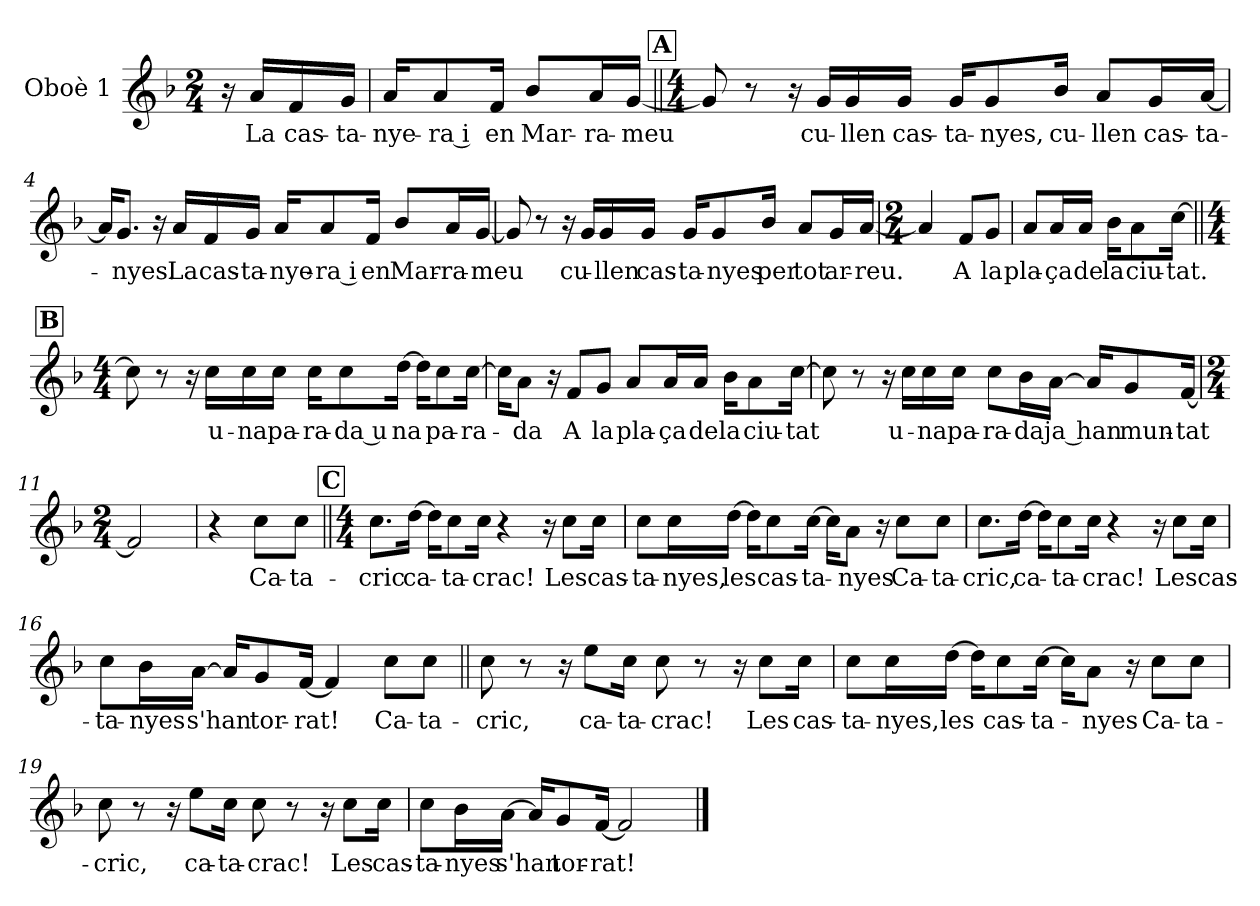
**kern	**text
*part1	*part1
*staff1	*staff1
*I"Oboè 1	*
*I'Ob. 1	*
*clefG2	*
*k[b-]	*
*M2/4	*
*MM102	*
=1	=1
16r	.
!	!LO:LY:b
16a/LL	La
!	!LO:LY:b
16f/	cas-
!	!LO:LY:b
16g/JJ	-ta-
=2	=2
!	!LO:LY:b
16a/KL	-nye-
!	!LO:LY:b
8a/	ra i
!	!LO:LY:b
16f/Jk	en
!	!LO:LY:b
8b-/L	Mar-
!	!LO:LY:b
16a/L	-ra-
!	!LO:LY:b
[16g/JJ	-meu
!!LO:REH:place=s1:a:B:fs=14:t=A
=3||	=3||
*M4/4	*
8g/]	.
8r	.
16r	.
!	!LO:LY:b
16g/LL	cu-
!	!LO:LY:b
16g/	-llen
!	!LO:LY:b
16g/JJ	cas-
!	!LO:LY:b
16g/KL	-ta-
!	!LO:LY:b
8g/	-nyes,
!	!LO:LY:b
16b-/Jk	cu-
!	!LO:LY:b
8a/L	-llen
!	!LO:LY:b
16g/L	cas-
!	!LO:LY:b
[16a/JJ	-ta-
!!LO:LB:g=z
=4	=4
16a/KL]	.
!	!LO:LY:b
8.g/J	-nyes.
16r	.
!	!LO:LY:b
16a/LL	La
!	!LO:LY:b
16f/	cas-
!	!LO:LY:b
16g/JJ	-ta-
!	!LO:LY:b
16a/KL	-nye-
!	!LO:LY:b
8a/	ra i
!	!LO:LY:b
16f/Jk	en
!	!LO:LY:b
8b-/L	Mar-
!	!LO:LY:b
16a/L	-ra-
!	!LO:LY:b
[16g/JJ	-meu
=5	=5
8g/]	.
8r	.
16r	.
!	!LO:LY:b
16g/LL	cu-
!	!LO:LY:b
16g/	-llen
!	!LO:LY:b
16g/JJ	cas-
!	!LO:LY:b
16g/KL	-ta-
!	!LO:LY:b
8g/	-nyes
!	!LO:LY:b
16b-/Jk	per
!	!LO:LY:b
8a/L	tot
!	!LO:LY:b
16g/L	ar-
!	!LO:LY:b
[16a/JJ	-reu.
=6	=6
*M2/4	*
4a/]	.
!	!LO:LY:b
8f/L	A
!	!LO:LY:b
8g/J	la
!!LO:LB:g=z
=7	=7
!	!LO:LY:b
8a/L	pla-
!	!LO:LY:b
16a/L	-ça
!	!LO:LY:b
16a/JJ	de
!	!LO:LY:b
16b-\KL	la
!	!LO:LY:b
8a\	ciu-
!	!LO:LY:b
[16cc\Jk	-tat.
!!LO:REH:place=s1:a:B:fs=14:t=B
=8||	=8||
*M4/4	*
8cc\]	.
8r	.
16r	.
!	!LO:LY:b
16cc\LL	u-
!	!LO:LY:b
16cc\	-na
!	!LO:LY:b
16cc\JJ	pa-
!	!LO:LY:b
16cc\KL	-ra-
!	!LO:LY:b
8cc\	da u
!	!LO:LY:b
[16dd\Jk	-na
16dd\KL]	.
!	!LO:LY:b
8cc\	pa-
!	!LO:LY:b
[16cc\Jk	-ra-
=9	=9
16cc\KL]	.
!	!LO:LY:b
8a\J	-da
16r	.
!	!LO:LY:b
8f/L	A
!	!LO:LY:b
8g/J	la
!	!LO:LY:b
8a/L	pla-
!	!LO:LY:b
16a/L	-ça
!	!LO:LY:b
16a/JJ	de
!	!LO:LY:b
16b-\KL	la
!	!LO:LY:b
8a\	ciu-
!	!LO:LY:b
[16cc\Jk	-tat
!!LO:LB:g=z
=10	=10
8cc\]	.
8r	.
16r	.
!	!LO:LY:b
16cc\LL	u-
!	!LO:LY:b
16cc\	-na
!	!LO:LY:b
16cc\JJ	pa-
!	!LO:LY:b
8cc\L	-ra-
!	!LO:LY:b
16b-\L	-da
!	!LO:LY:b
[16a\JJ	ja han
16a/KL]	.
!	!LO:LY:b
8g/	mun-
!	!LO:LY:b
[16f/Jk	-tat
=11	=11
*M2/4	*
2f/]	.
=12	=12
4r	.
!	!LO:LY:b
8cc\L	Ca-
!	!LO:LY:b
8cc\J	-ta-
!!LO:REH:place=s1:a:B:fs=14:t=C
=13||	=13||
*M4/4	*
!	!LO:LY:b
8.cc\L	-cric
!	!LO:LY:b
[16dd\Jk	ca-
16dd\KL]	.
!	!LO:LY:b
8cc\	-ta-
!	!LO:LY:b
16cc\Jk	-crac!
4r	.
16r	.
!	!LO:LY:b
8cc\L	Les
!	!LO:LY:b
16cc\Jk	cas-
!!LO:LB:g=z
=14	=14
!	!LO:LY:b
8cc\L	-ta-
!	!LO:LY:b
16cc\L	-nyes,
!	!LO:LY:b
[16dd\JJ	les
16dd\KL]	.
!	!LO:LY:b
8cc\	cas-
!	!LO:LY:b
[16cc\Jk	-ta-
16cc\KL]	.
!	!LO:LY:b
8a\J	-nyes
16r	.
!	!LO:LY:b
8cc\L	Ca-
!	!LO:LY:b
8cc\J	-ta-
=15	=15
!	!LO:LY:b
8.cc\L	-cric,
!	!LO:LY:b
[16dd\Jk	ca-
16dd\KL]	.
!	!LO:LY:b
8cc\	-ta-
!	!LO:LY:b
16cc\Jk	-crac!
4r	.
16r	.
!	!LO:LY:b
8cc\L	Les
!	!LO:LY:b
16cc\Jk	cas-
=16	=16
!	!LO:LY:b
8cc\L	-ta-
!	!LO:LY:b
16b-\L	-nyes
!	!LO:LY:b
[16a\JJ	s'han
16a/KL]	.
!	!LO:LY:b
8g/	tor-
!	!LO:LY:b
[16f/Jk	-rat!
4f/]	.
!	!LO:LY:b
8cc\L	Ca-
!	!LO:LY:b
8cc\J	-ta-
!!LO:LB:g=z
=17||	=17||
!	!LO:LY:b
8cc\	-cric,
8r	.
16r	.
!	!LO:LY:b
8ee\L	ca-
!	!LO:LY:b
16cc\Jk	-ta-
!	!LO:LY:b
8cc\	-crac!
8r	.
16r	.
!	!LO:LY:b
8cc\L	Les
!	!LO:LY:b
16cc\Jk	cas-
=18	=18
!	!LO:LY:b
8cc\L	-ta-
!	!LO:LY:b
16cc\L	-nyes,
!	!LO:LY:b
[16dd\JJ	les
16dd\KL]	.
!	!LO:LY:b
8cc\	cas-
!	!LO:LY:b
[16cc\Jk	-ta-
16cc\KL]	.
!	!LO:LY:b
8a\J	-nyes
16r	.
!	!LO:LY:b
8cc\L	Ca-
!	!LO:LY:b
8cc\J	-ta-
=19	=19
!	!LO:LY:b
8cc\	-cric,
8r	.
16r	.
!	!LO:LY:b
8ee\L	ca-
!	!LO:LY:b
16cc\Jk	-ta-
!	!LO:LY:b
8cc\	-crac!
8r	.
16r	.
!	!LO:LY:b
8cc\L	Les
!	!LO:LY:b
16cc\Jk	cas-
=20	=20
!	!LO:LY:b
8cc\L	-ta-
!	!LO:LY:b
16b-\L	-nyes
!	!LO:LY:b
[16a\JJ	s'han
16a/KL]	.
!	!LO:LY:b
8g/	tor-
!	!LO:LY:b
[16f/Jk	-rat!
2f/]	.
==	==
*-	*-
